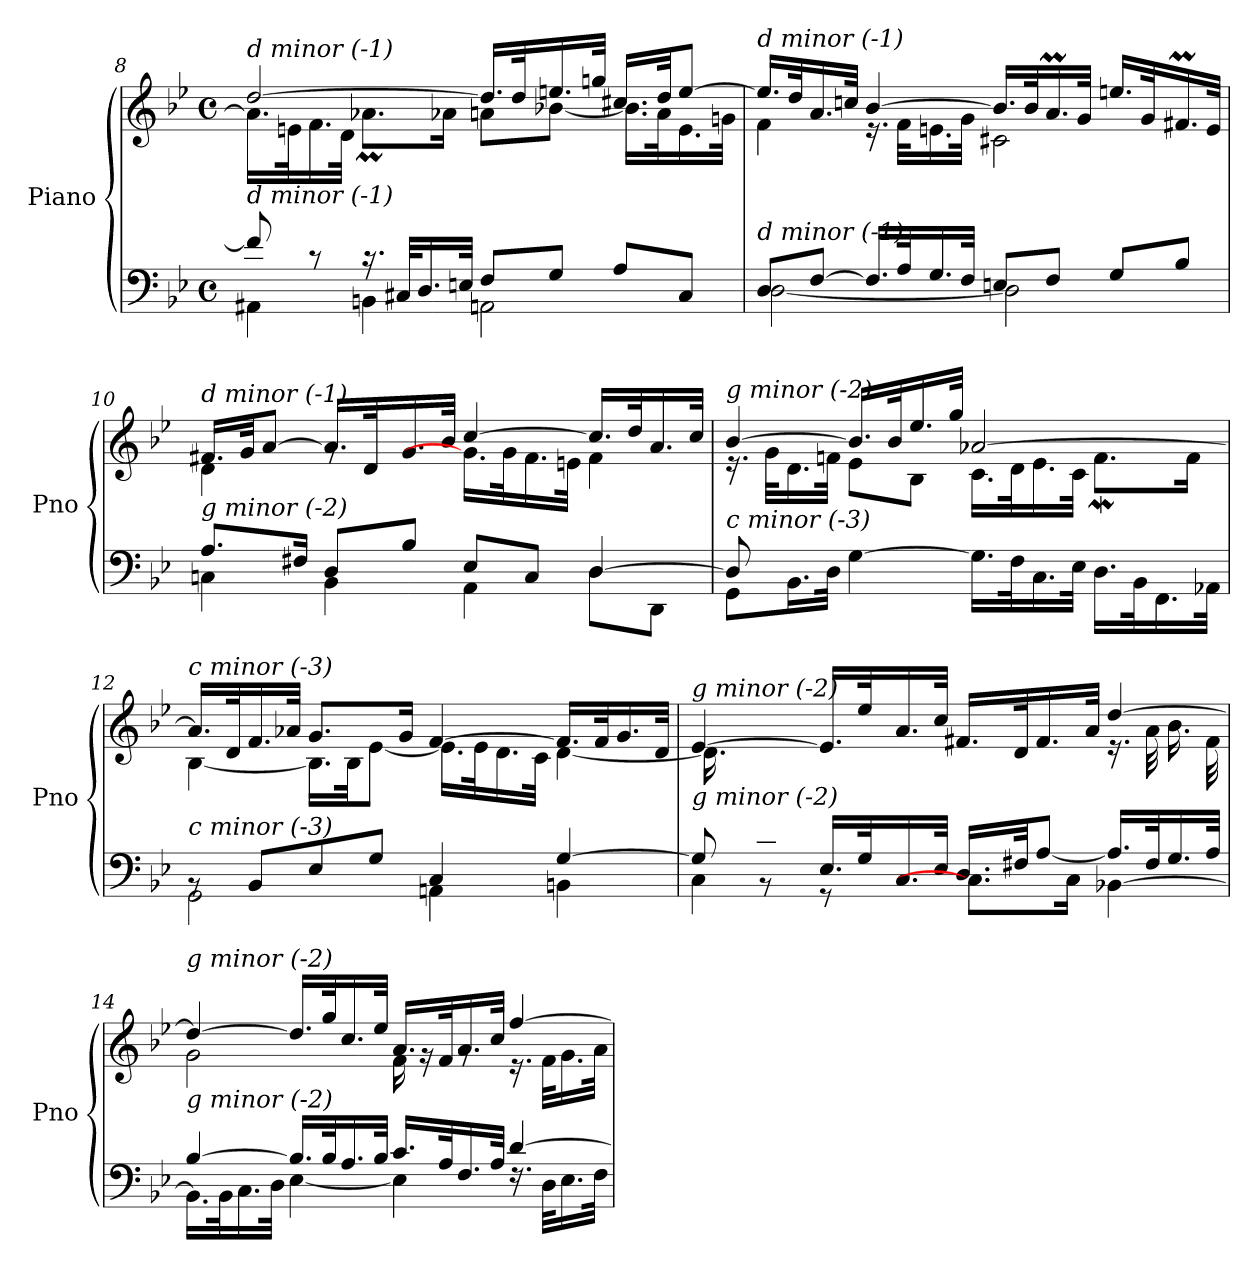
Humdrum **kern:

**kern	**kern
*part1	*part1
*staff2	*staff1
*I"Piano	*
*I'Pno	*
!!LO:LB:g=z
*clefF4	*clefG2
*k[b-e-]	*k[b-e-]
*M4/4	*M4/4
*met(c)	*met(c)
=8	=8
*^	*^
!	!	!LO:TX:i:t=d minor (-1)	!
!LO:TX:i:t=d minor (-1)	!	!	!
8f/]	4AA#Xi\	[2dd/	16.a\LL]
.	.	.	32en\K
8r	.	.	16.f\
.	.	.	32d\JJk
16.r	4BBn\	.	8.a-XMj\L
32C#X/KLL	.	.	.
16.D/	.	.	.
.	.	.	16a-Xj\Jk
32En/JJk	.	.	.
8F/L	2AA\	16.dd/LL]	8a\L
.	.	32dd/K	.
8G/J	.	16.een/	[8b-X\J
.	.	32ggn/JJk	.
8A/L	.	16.cc#X/LL	16.b-\LL]
.	.	32dd/JK	32a\K
8C#/J	.	[8ee/J	16.e\
.	.	.	32gn\JJk
!!LO:PB:g=z	!!
=9	=9	=9	=9
!	!	!LO:TX:i:t=d minor (-1)	!
!LO:TX:i:t=d minor (-1)	!	!	!
8D/L	[2D\	16.ee/LL]	4f\
.	.	32dd/K	.
[8F/J	.	16.a/	.
.	.	32ccn/JJk	.
16.F/LL]	.	[4b-/	16.r
32A/K	.	.	32f\KLL
16.G/	.	.	16.en\
32F/JJk	.	.	32g\JJk
8En/L	2D\]	16.b-/LL]	2c#X\
.	.	32b-/K	.
8F/J	.	16.am/	.
.	.	32g/JJk	.
8G/L	.	16.een/LL	.
.	.	32g/K	.
8B-/J	.	16.f#Xm/	.
.	.	32e/JJk	.
=10	=10	=10	=10
!	!	!LO:TX:i:t=d minor (-1)	!
!LO:TX:i:t=g minor (-2)	!	!	!
8.A/L	4Cn\	16.f#X/LL	4d\
.	.	32g/JK	.
.	.	[8a/J	.
16F#X/Jk	.	.	.
8D/L	4BB-\	16.a/LL]	8rg
.	.	32d/K	.
8B-/J	.	16.g/	[8g\yy
.	.	32b-/JJk	.
8E-/L	4AA\	[4cc/	16.g\LL]
.	.	.	32g\K
8C/J	.	.	16.f#\
.	.	.	32en\JJk
[4D/	8D\L	16.cc/LL]	4f#\
.	.	32dd/K	.
.	8DD\J	16.a/	.
.	.	32cc/JJk	.
!!LO:PB:g=z
=11	=11	=11	=11
*	*	*	*^
!	!	!LO:TX:i:t=g minor (-2)	!	!
!LO:TX:i:t=c minor (-3)	!	!	!	!
8D/]	8GG\L	[4b-/	16.r	4ryy
.	.	.	32g\KLL	.
8ryy	16.BB-\L	.	16.d\	.
.	32D\JJk	.	32fn\JJk	.
[4G\	2.ryy	16.b-/LL]	8e-\L	2.ryy
.	.	32b-/K	.	.
.	.	16.ee-/	8B-\J	.
.	.	32gg/JJk	.	.
16.G\LL]	.	[2a-X/	16.c\LL	.
32F\K	.	.	32d\K	.
16.C\	.	.	16.e-\	.
32E-\JJk	.	.	32c\JJk	.
16.D\LL	.	.	8.fW\L	.
32BB-\K	.	.	.	.
16.FF\	.	.	.	.
.	.	.	16f\Jk	.
32AA-X\JJk	.	.	.	.
*	*	*	*v	*v
=12	=12	=12	=12
!	!	!LO:TX:i:t=c minor (-3)	!
!LO:TX:i:t=c minor (-3)	!	!	!
8rBB	2GG\	16.a-/LL]	[4B-\
.	.	32d/K	.
8BB-/L	.	16.f/	.
.	.	32a-X/JJk	.
8E-/	.	8.g/L	16.B-\LL]
.	.	.	32B-\JK
8G/J	.	.	[8e-\J
.	.	16g/Jk	.
4C/	4AAn\	[4f/	16.e-\LL]
.	.	.	32e-\K
.	.	.	16.d\
.	.	.	32c\JJk
[4G/	4BBn\	16.f/LL]	[4d\
.	.	32f/K	.
.	.	16.g/	.
.	.	32d/JJk	.
!!LO:LB:g=z	!!
=13	=13	=13	=13
*	*^	*	*
!	!	!	!LO:TX:i:t=g minor (-2)	!
!LO:TX:i:t=g minor (-2)	!	!	!	!
16.ryy	8G/]	4C\	[4e-/	16.d\LL]
32Bn/K	.	.	.	8ryy
16.c/	8rBB	.	.	.
32G/JJk	.	.	.	32ryy
2ryy	16.E-/LL	8r	16.e-/LL]	2ryy
.	32G/K	.	32ee-/K	.
.	16.C/	[8C\yy	16.a/	.
.	32E-/JJk	.	32cc/JJk	.
.	16.D/LL	8.C\L]	16.f#X/LL	.
.	32F#X/JK	.	32d/K	.
.	[8A/J	.	16.f#/	.
.	.	16C\Jk	.	.
.	.	.	32a/JJk	.
4ryy	16.A/LL]	[4BB-X\	[4dd/	16.r
.	32F#/K	.	.	32a\KLL
.	16.G/	.	.	16.b-\
.	32A/JJk	.	.	32f#\JJk
*	*v	*v	*	*
=14	=14	=14	=14
!	!	!LO:TX:i:t=g minor (-2)	!
!LO:TX:i:t=g minor (-2)	!	!	!
[4B-/	16.BB-\LL]	4dd/_	2g\
.	32BB-\K	.	.
.	16.C\	.	.
.	32D\JJk	.	.
16.B-/LL]	[4E-\	16.dd/LL]	.
32B-/K	.	32gg/K	.
16.A/	.	16.cc/	.
32B-/JJk	.	32ee-/JJk	.
16.c/LL	4E-\]	16.a/LL	16f\
.	.	.	16rg
32A/K	.	32f/K	.
16.F/	.	16.a/	8rg
32A/JJk	.	32cc/JJk	.
[4d/	16.rF	[4ff/	16.r
.	32D\KLL	.	32f\KLL
.	16.E-\	.	16.g\
.	32F\JJk	.	32a\JJk
*v	*v	*	*
*	*v	*v
=	=
*-	*-
